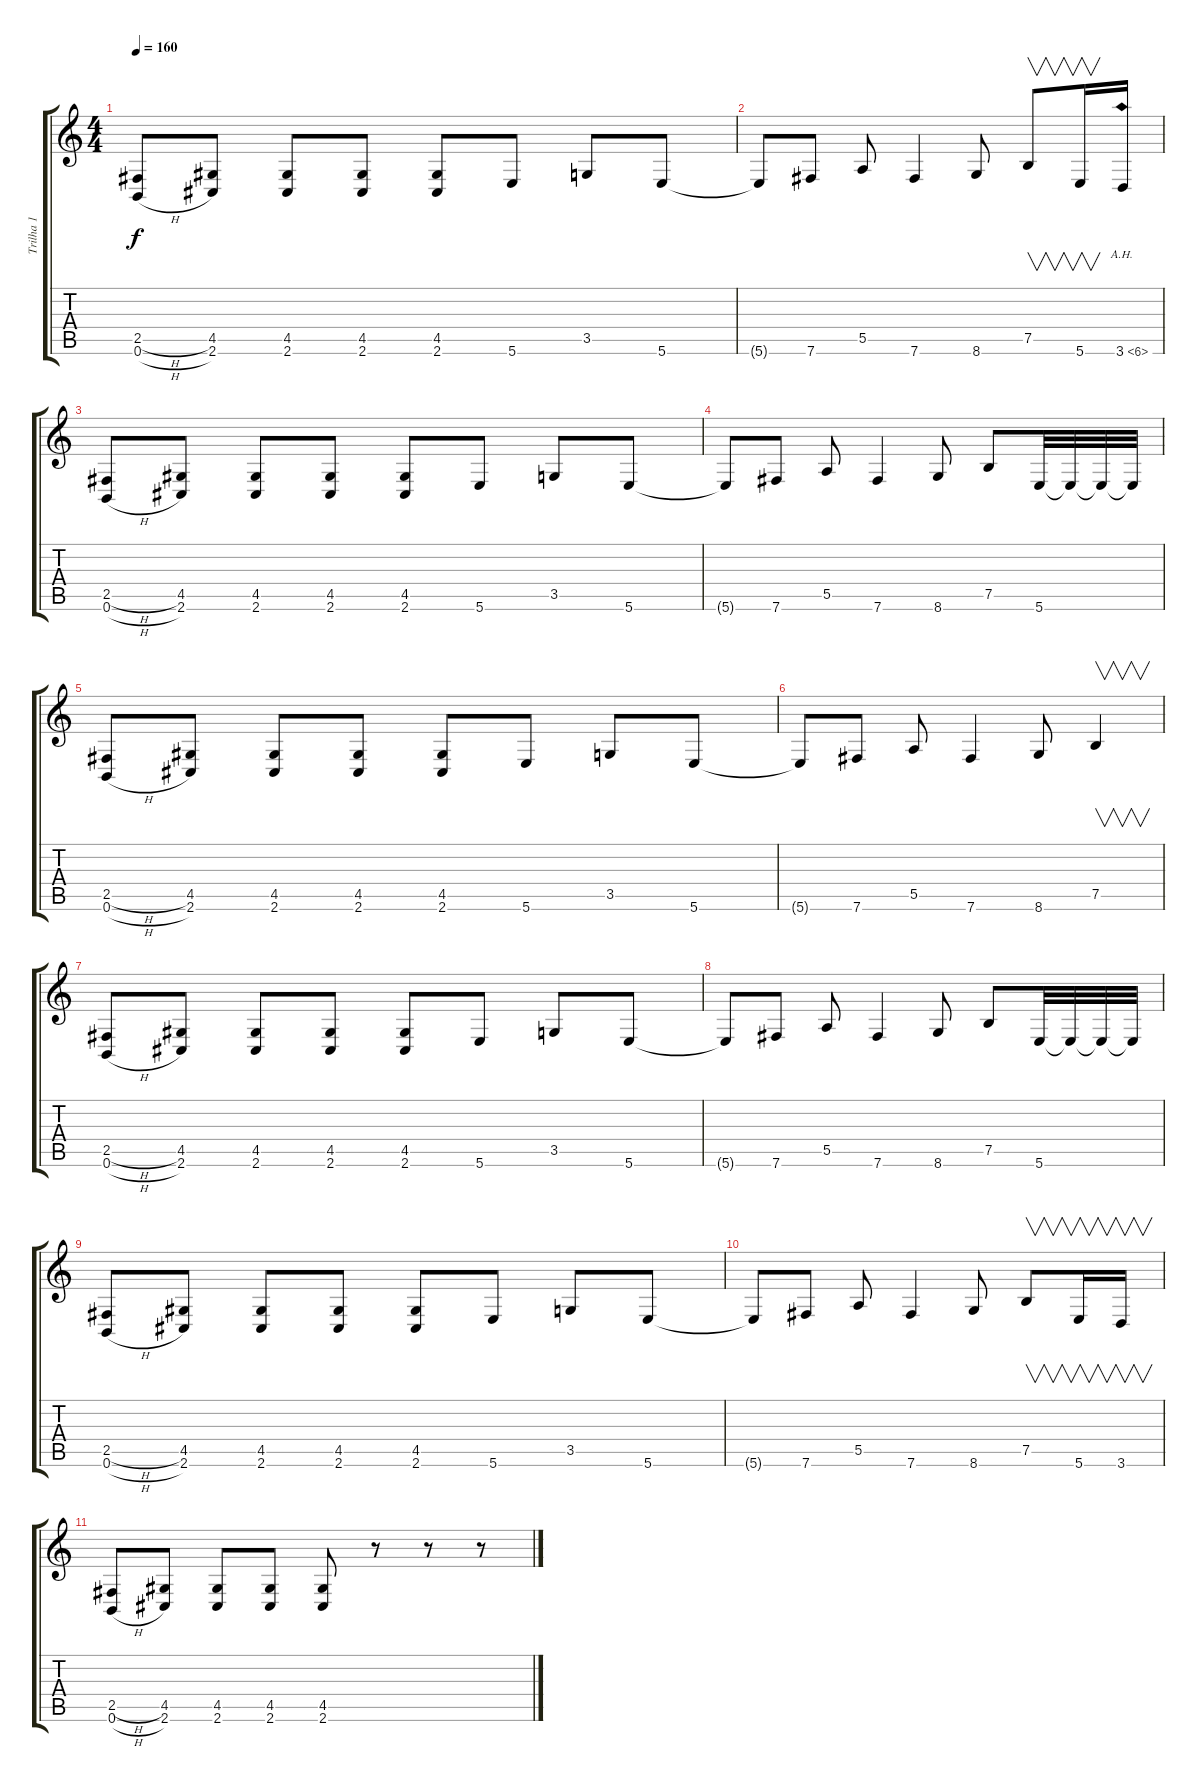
\track ("Trilha 1" "Trilha 1") {instrument distortionguitar}
\staff {score tabs}
\tuning (B3 Gb3 D3 A2 E2 B1) {hide}
\ts (4 4)
\tempo 160
\clef g2
\ks c
(2.5{h} 0.6{h}).8{dy f} (4.5 2.6).8 (4.5 2.6).8 (4.5 2.6).8 (4.5 2.6).8 5.6.8 3.5.8 5.6.8 |
5.6{t}.8 7.6.8 5.5.8 7.6.4 8.6.8 7.5.8{v} 5.6.16{v} 3.6{ah 3}.16 |
(2.5{h} 0.6{h}).8 (4.5 2.6).8 (4.5 2.6).8 (4.5 2.6).8 (4.5 2.6).8 5.6.8 3.5.8 5.6.8 |
5.6{t}.8 7.6.8 5.5.8 7.6.4 8.6.8 7.5.8 5.6.32 5.6{t}.32 5.6{t}.32 5.6{t}.32 |
(2.5{h} 0.6{h}).8 (4.5 2.6).8 (4.5 2.6).8 (4.5 2.6).8 (4.5 2.6).8 5.6.8 3.5.8 5.6.8 |
5.6{t}.8 7.6.8 5.5.8 7.6.4 8.6.8 7.5.4{v} |
(2.5{h} 0.6{h}).8 (4.5 2.6).8 (4.5 2.6).8 (4.5 2.6).8 (4.5 2.6).8 5.6.8 3.5.8 5.6.8 |
5.6{t}.8 7.6.8 5.5.8 7.6.4 8.6.8 7.5.8 5.6.32 5.6{t}.32 5.6{t}.32 5.6{t}.32 |
(2.5{h} 0.6{h}).8 (4.5 2.6).8 (4.5 2.6).8 (4.5 2.6).8 (4.5 2.6).8 5.6.8 3.5.8 5.6.8 |
5.6{t}.8 7.6.8 5.5.8 7.6.4 8.6.8 7.5.8{v} 5.6.16{v} 3.6.16{v} |
(2.5{h} 0.6{h}).8 (4.5 2.6).8 (4.5 2.6).8 (4.5 2.6).8 (4.5 2.6).8 r.8 r.8 r.8
